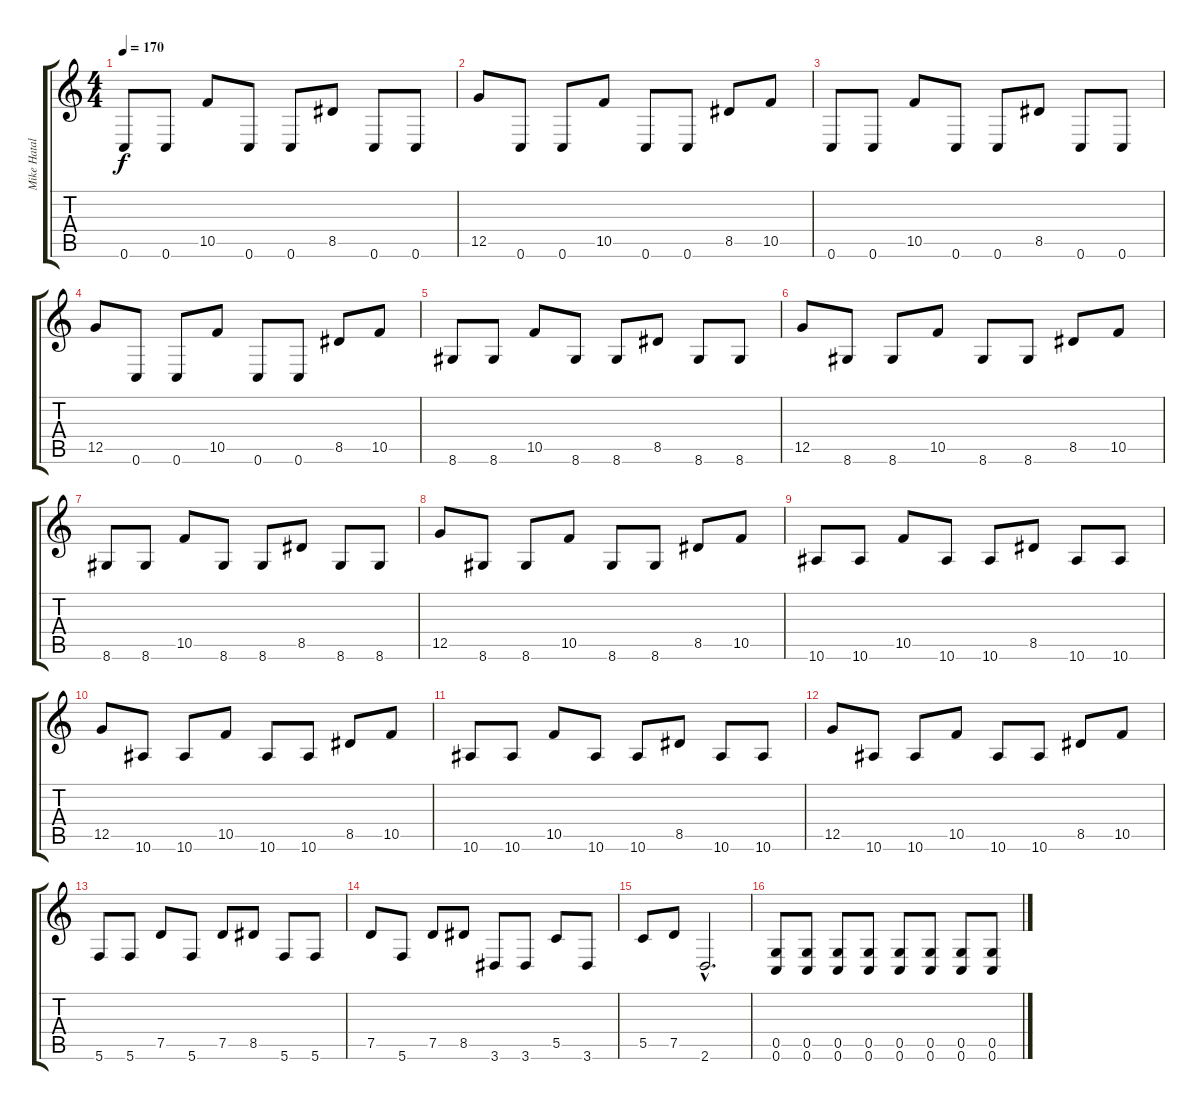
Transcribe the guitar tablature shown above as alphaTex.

\track ("Mike Hatalak" "Mike Hatal") {instrument distortionguitar}
\staff {score tabs}
\tuning (D4 A3 F3 C3 G2 C2) {hide}
\ts (4 4)
\tempo 170
\clef g2
\ks c
0.6.8{dy f instrument distortionguitar} 0.6.8 10.5.8 0.6.8 0.6.8 8.5.8 0.6.8 0.6.8 |
12.5.8 0.6.8 0.6.8 10.5.8 0.6.8 0.6.8 8.5.8 10.5.8 |
0.6.8 0.6.8 10.5.8 0.6.8 0.6.8 8.5.8 0.6.8 0.6.8 |
12.5.8 0.6.8 0.6.8 10.5.8 0.6.8 0.6.8 8.5.8 10.5.8 |
8.6.8 8.6.8 10.5.8 8.6.8 8.6.8 8.5.8 8.6.8 8.6.8 |
12.5.8 8.6.8 8.6.8 10.5.8 8.6.8 8.6.8 8.5.8 10.5.8 |
8.6.8 8.6.8 10.5.8 8.6.8 8.6.8 8.5.8 8.6.8 8.6.8 |
12.5.8 8.6.8 8.6.8 10.5.8 8.6.8 8.6.8 8.5.8 10.5.8 |
10.6.8 10.6.8 10.5.8 10.6.8 10.6.8 8.5.8 10.6.8 10.6.8 |
12.5.8 10.6.8 10.6.8 10.5.8 10.6.8 10.6.8 8.5.8 10.5.8 |
10.6.8 10.6.8 10.5.8 10.6.8 10.6.8 8.5.8 10.6.8 10.6.8 |
12.5.8 10.6.8 10.6.8 10.5.8 10.6.8 10.6.8 8.5.8 10.5.8 |
5.6.8 5.6.8 7.5.8 5.6.8 7.5.8 8.5.8 5.6.8 5.6.8 |
7.5.8 5.6.8 7.5.8 8.5.8 3.6.8 3.6.8 5.5.8 3.6.8 |
5.5.8 7.5.8 2.6{hac}.2{d} |
(0.5 0.6).8 (0.5 0.6).8 (0.5 0.6).8 (0.5 0.6).8 (0.5 0.6).8 (0.5 0.6).8 (0.5 0.6).8 (0.5 0.6).8
